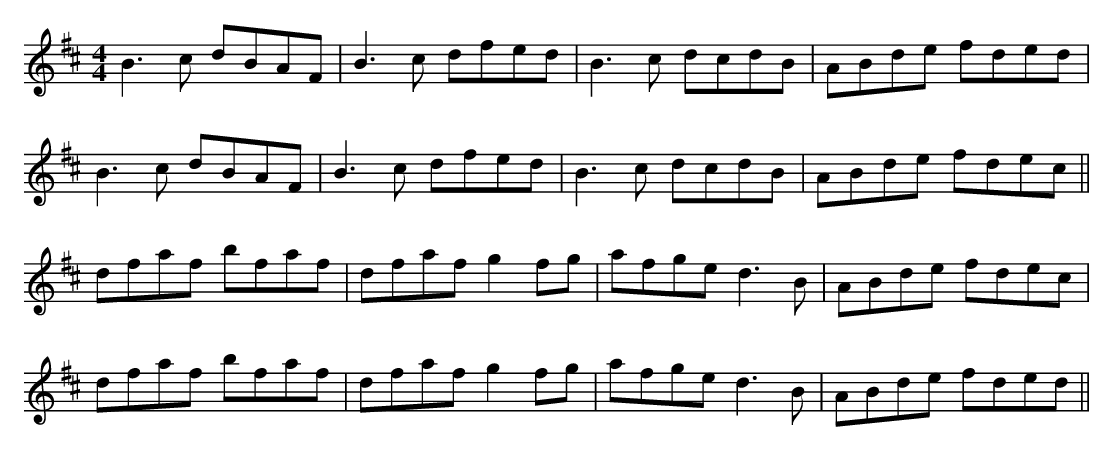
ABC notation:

X:1
M:4/4
K:Bmin
B3c dBAF|B3c dfed|B3c dcdB|ABde fded|
B3c dBAF|B3c dfed|B3c dcdB|ABde fdec||
dfaf bfaf|dfaf g2fg|afge d3B|ABde fdec|
dfaf bfaf|dfaf g2fg|afge d3B|ABde fded||
